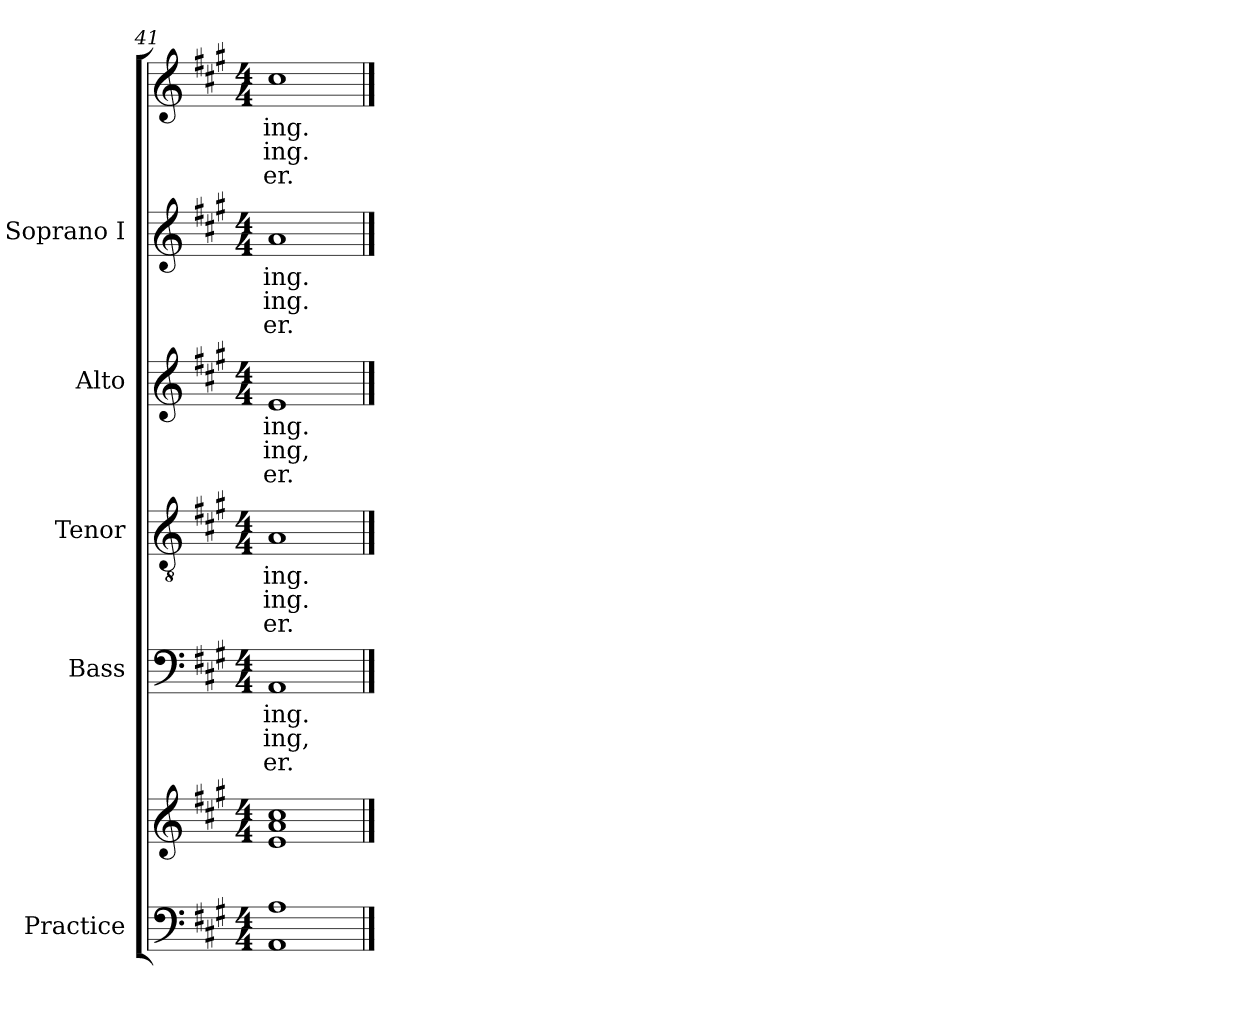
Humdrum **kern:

**kern	**kern	**kern	**text	**text	**text	**kern	**text	**text	**text	**kern	**text	**text	**text	**kern	**text	**text	**text	**kern	**text	**text	**text
*part5	*part5	*part4	*part4	*part4	*part4	*part3	*part3	*part3	*part3	*part2	*part2	*part2	*part2	*part1	*part1	*part1	*part1	*part1	*part1	*part1	*part1
*staff7	*staff6	*staff5	*staff5	*staff5	*staff5	*staff4	*staff4	*staff4	*staff4	*staff3	*staff3	*staff3	*staff3	*staff2	*staff2	*staff2	*staff2	*staff1	*staff1	*staff1	*staff1
*I"Practice	*	*I"Bass	*	*	*	*I"Tenor	*	*	*	*I"Alto	*	*	*	*I"Soprano I	*	*	*	*	*	*	*
*	*	*I'B	*	*	*	*I'T	*	*	*	*I'A	*	*	*	*I'S	*	*	*	*	*	*	*
*clefF4	*clefG2	*clefF4	*	*	*	*clefGv2	*	*	*	*clefG2	*	*	*	*clefG2	*	*	*	*clefG2	*	*	*
*k[f#c#g#]	*k[f#c#g#]	*k[f#c#g#]	*	*	*	*k[f#c#g#]	*	*	*	*k[f#c#g#]	*	*	*	*k[f#c#g#]	*	*	*	*k[f#c#g#]	*	*	*
*A:	*A:	*A:	*	*	*	*A:	*	*	*	*A:	*	*	*	*A:	*	*	*	*A:	*	*	*
*M4/4	*M4/4	*M4/4	*	*	*	*M4/4	*	*	*	*M4/4	*	*	*	*M4/4	*	*	*	*M4/4	*	*	*
=41	=41	=41	=41	=41	=41	=41	=41	=41	=41	=41	=41	=41	=41	=41	=41	=41	=41	=41	=41	=41	=41
*^	*^	*	*	*	*	*	*	*	*	*	*	*	*	*	*	*	*	*	*	*	*
*	*	*	*^	*	*	*	*	*	*	*	*	*	*	*	*	*	*	*	*	*	*	*	*
!	!	!	!	!	!	!LO:LY:b	!LO:LY:b	!LO:LY:b	!	!LO:LY:b	!LO:LY:b	!LO:LY:b	!	!LO:LY:b	!LO:LY:b	!LO:LY:b	!	!LO:LY:b	!LO:LY:b	!LO:LY:b	!	!LO:LY:b	!LO:LY:b	!LO:LY:b
1A	1AA	1cc#	1a	1e	1AA	-ing.	ing,	er.	1A	-ing.	ing.	er.	1e	-ing.	ing,	er.	1a	ing.	ing.	er.	1cc#	ing.	ing.	er.
*v	*v	*	*	*	*	*	*	*	*	*	*	*	*	*	*	*	*	*	*	*	*	*	*	*
*	*v	*v	*v	*	*	*	*	*	*	*	*	*	*	*	*	*	*	*	*	*	*	*	*
==	==	==	==	==	==	==	==	==	==	==	==	==	==	==	==	==	==	==	==	==	==
*-	*-	*-	*-	*-	*-	*-	*-	*-	*-	*-	*-	*-	*-	*-	*-	*-	*-	*-	*-	*-	*-
